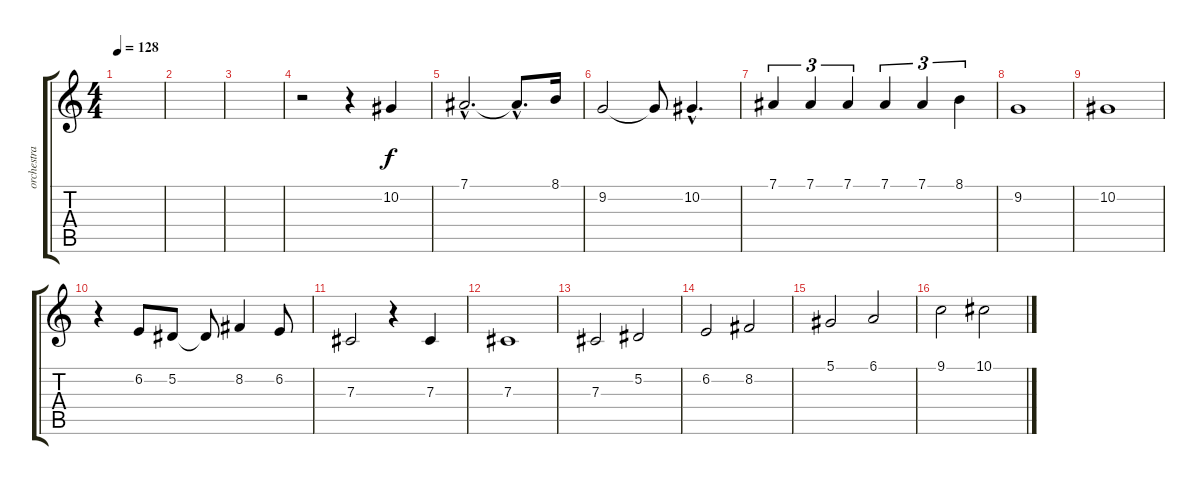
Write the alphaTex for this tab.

\track ("orchestra" "orchestra") {instrument stringensemble1}
\staff {score tabs}
\tuning (Eb4 Bb3 Gb3 Db3 Ab2 Eb2) {hide}
\ts (4 4)
\tempo 128
\clef g2
\ks c
|
|
|
r.2 r.4 10.2.4 |
7.1{hac}.2{d} 7.1{hac t}.8{d} 8.1.16 |
9.2.2 9.2{t}.8 10.2{hac}.4{d} |
7.1.4{tu (3 2)} 7.1.4{tu (3 2)} 7.1.4{tu (3 2)} 7.1.4{tu (3 2)} 7.1.4{tu (3 2)} 8.1.4{tu (3 2)} |
9.2.1 |
10.2.1 |
r.4 6.2.8 5.2.8 5.2{t}.8 8.2.4 6.2.8 |
7.3.2 r.4 7.3.4 |
7.3.1 |
7.3.2 5.2.2 |
6.2.2 8.2.2 |
5.1.2 6.1.2 |
9.1.2 10.1.2
